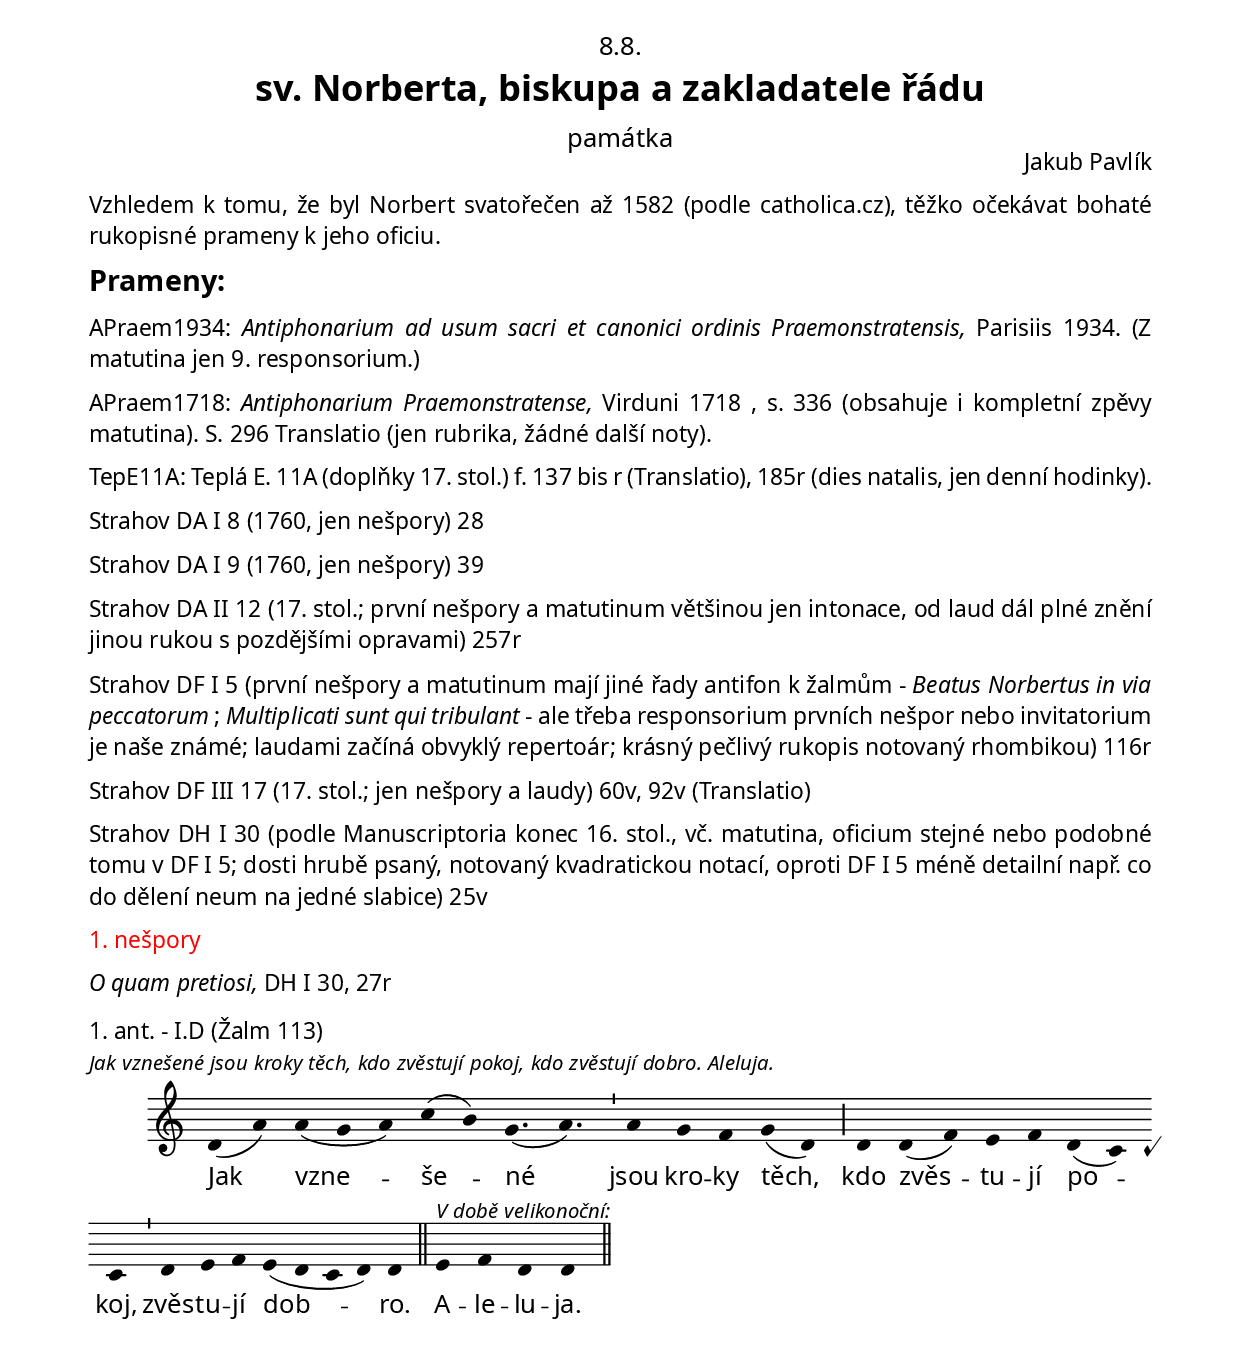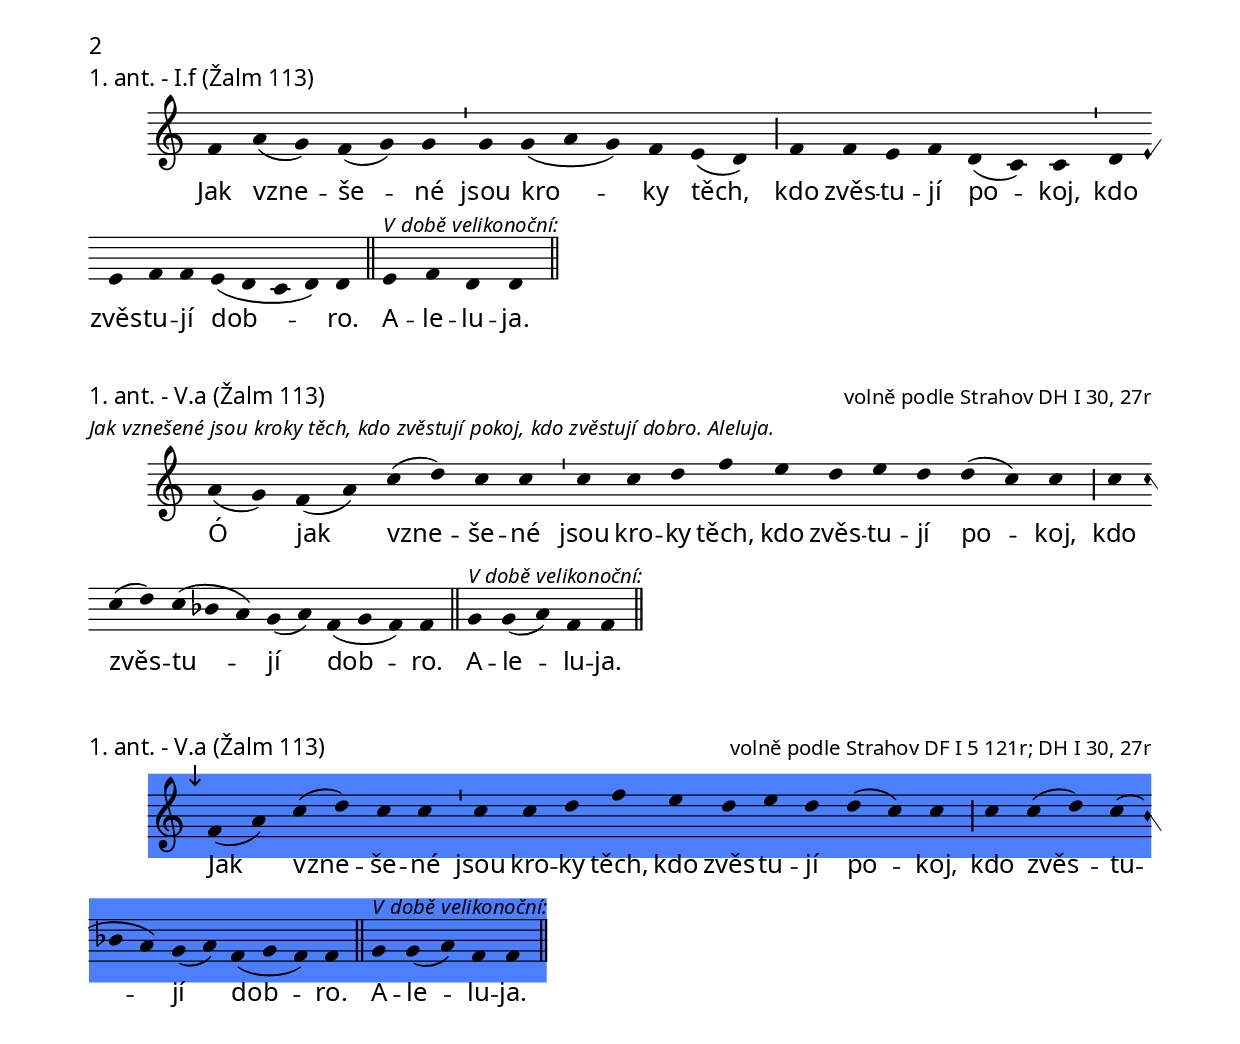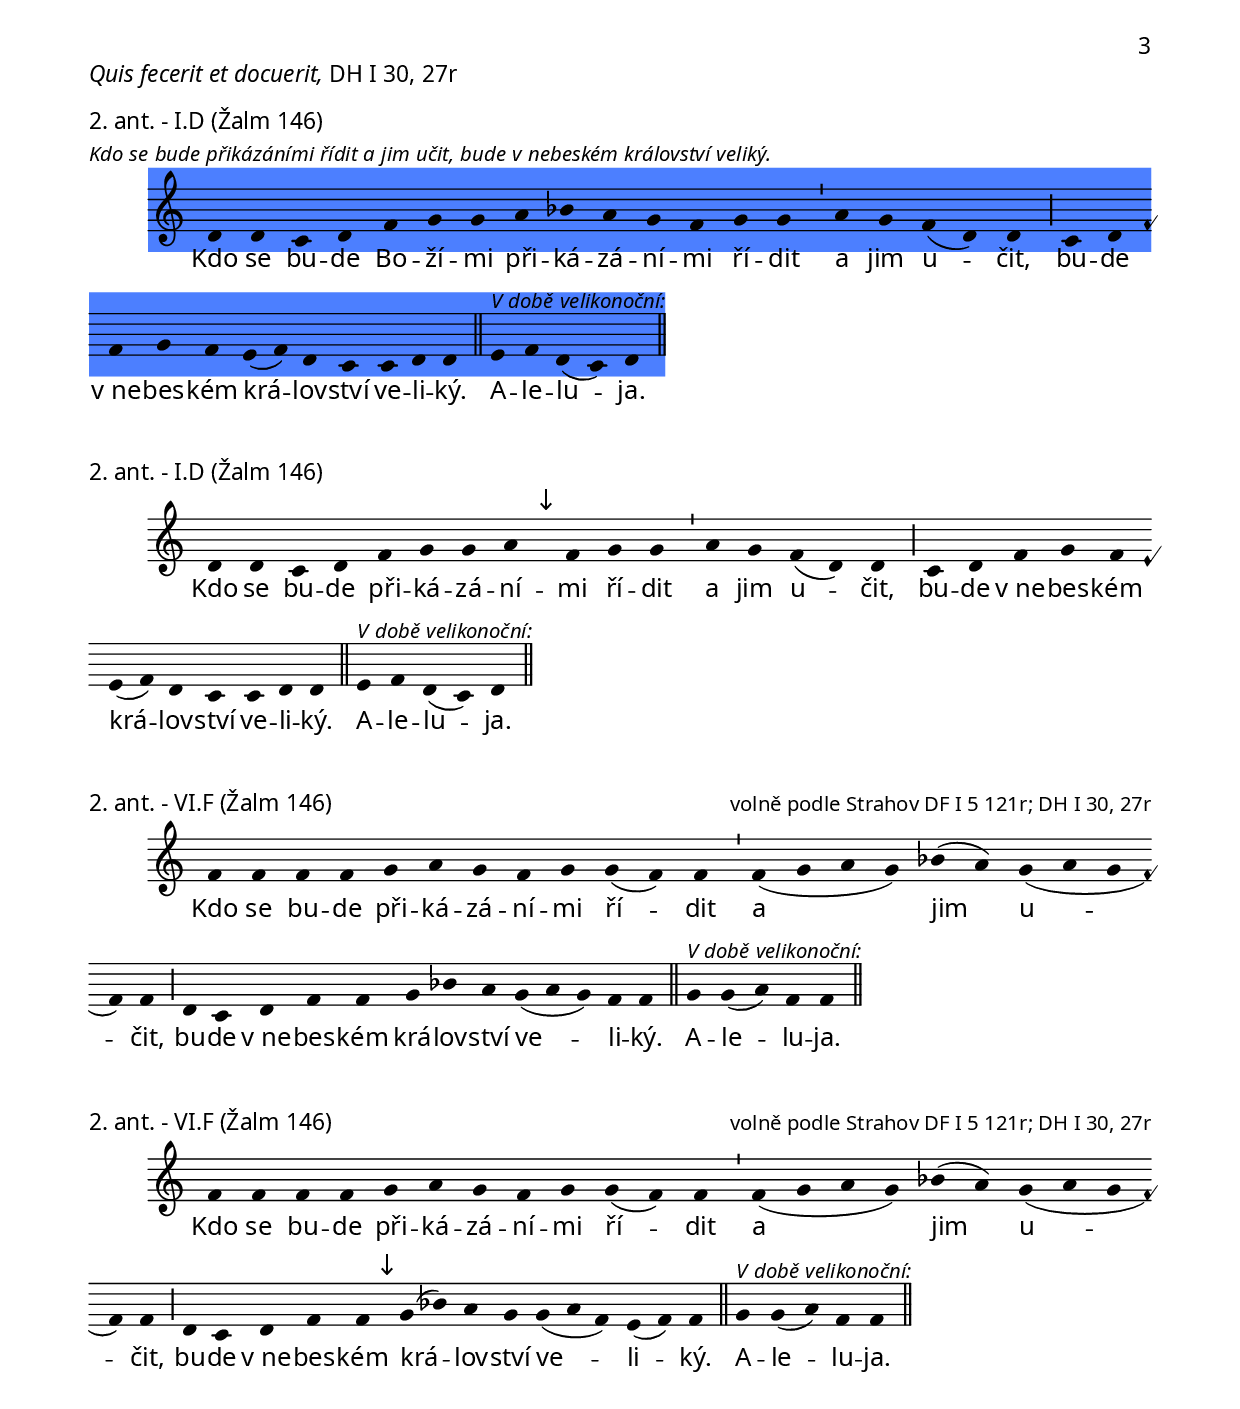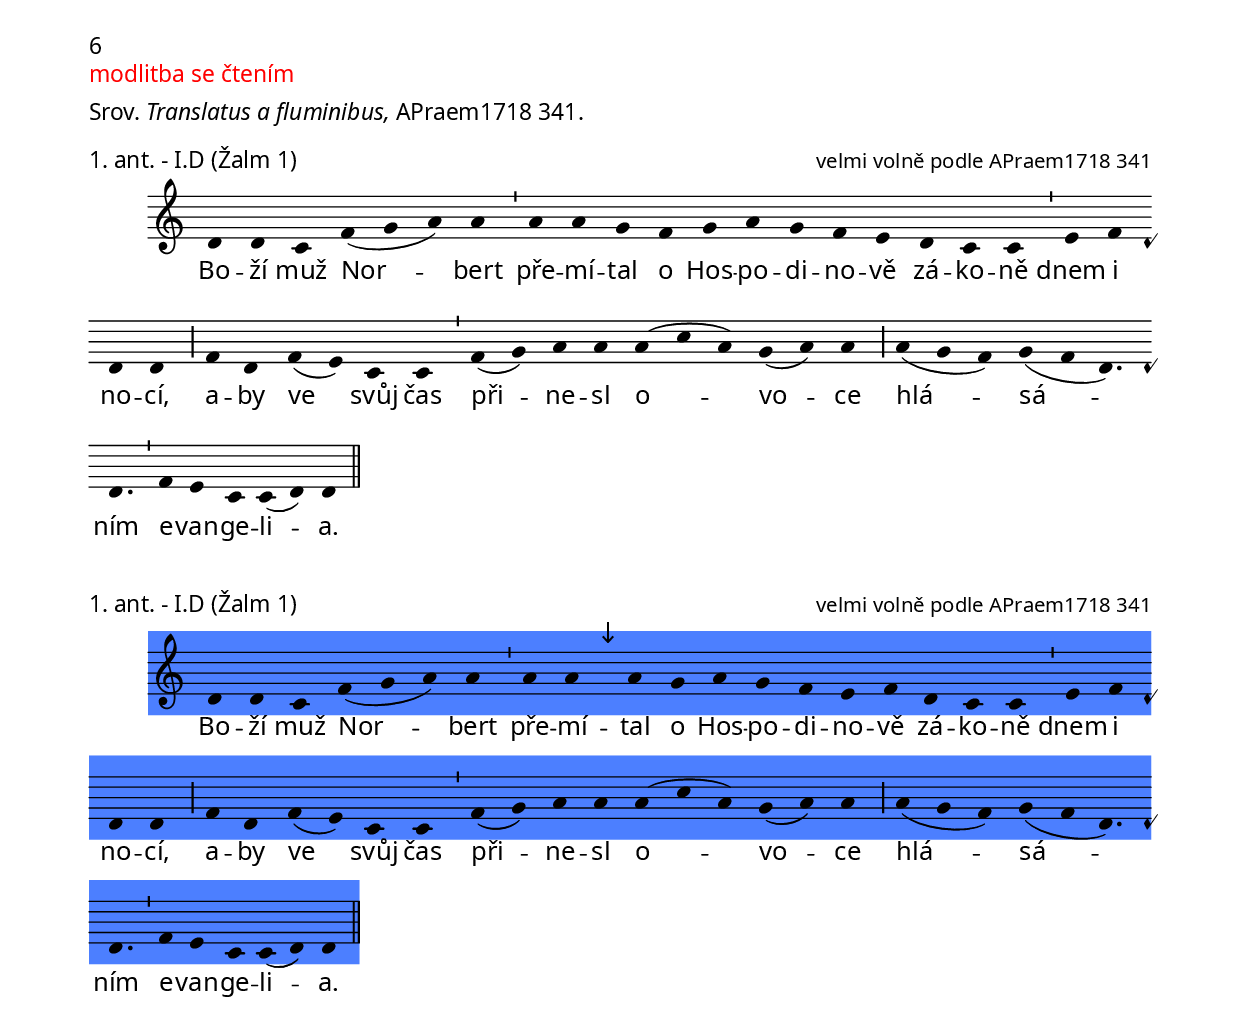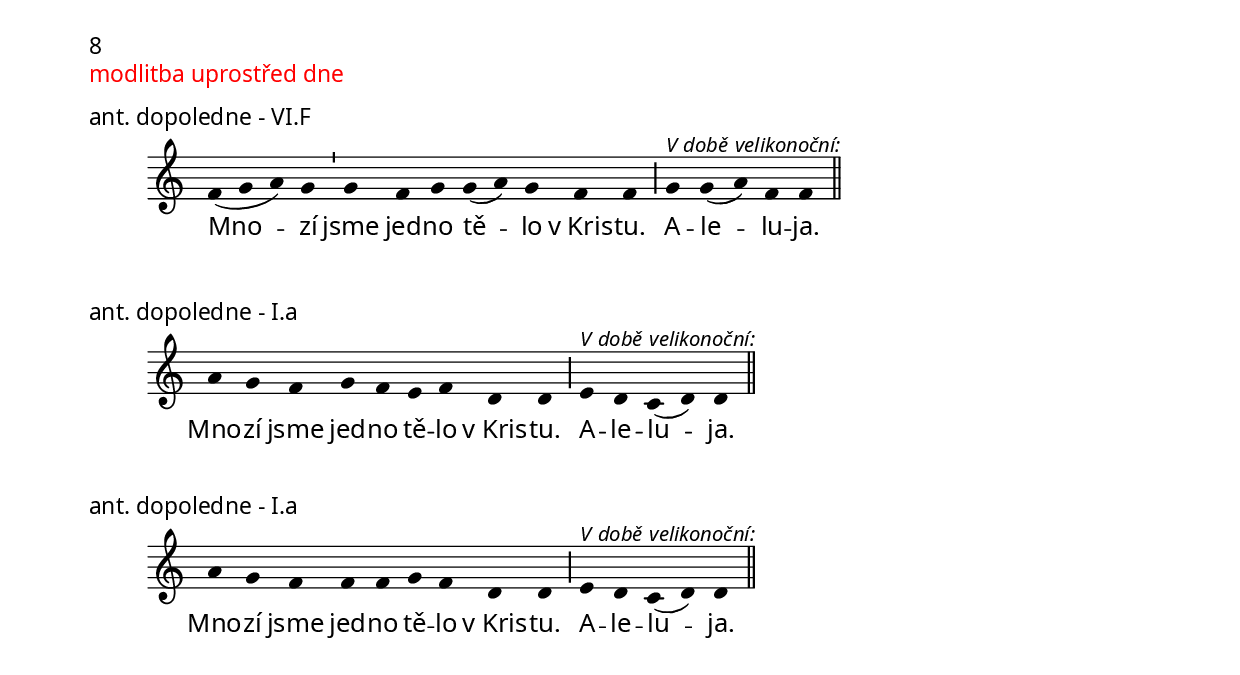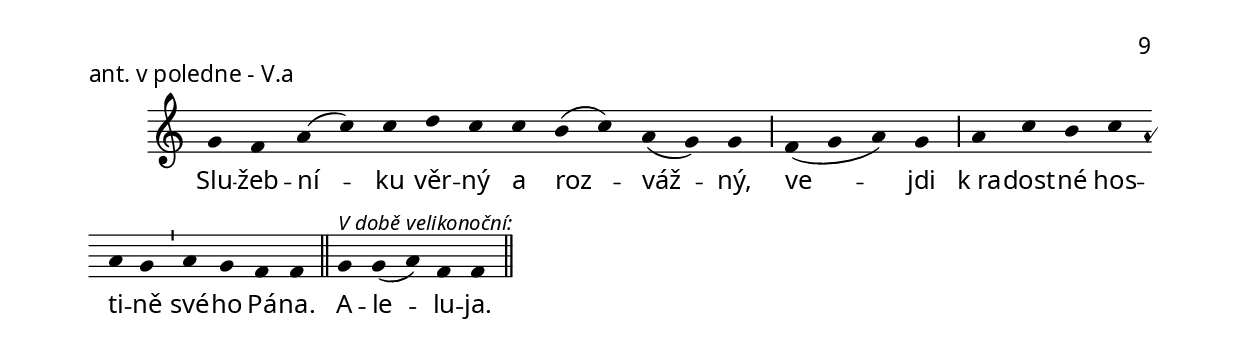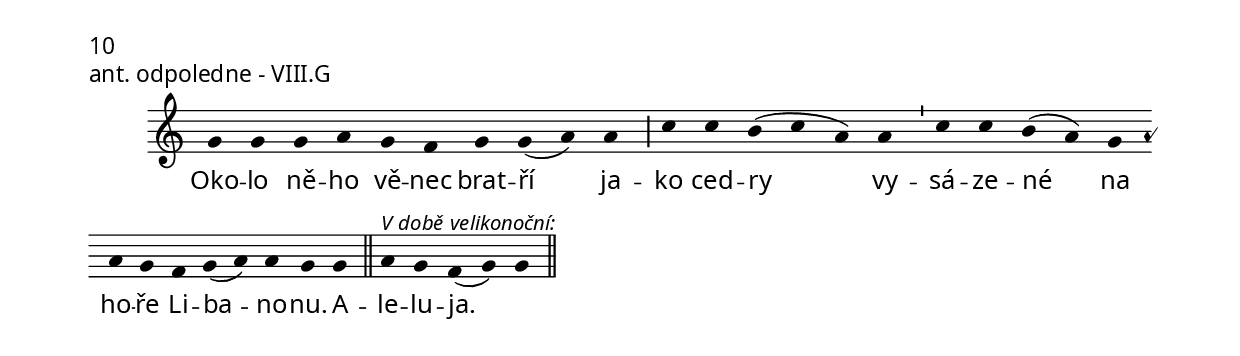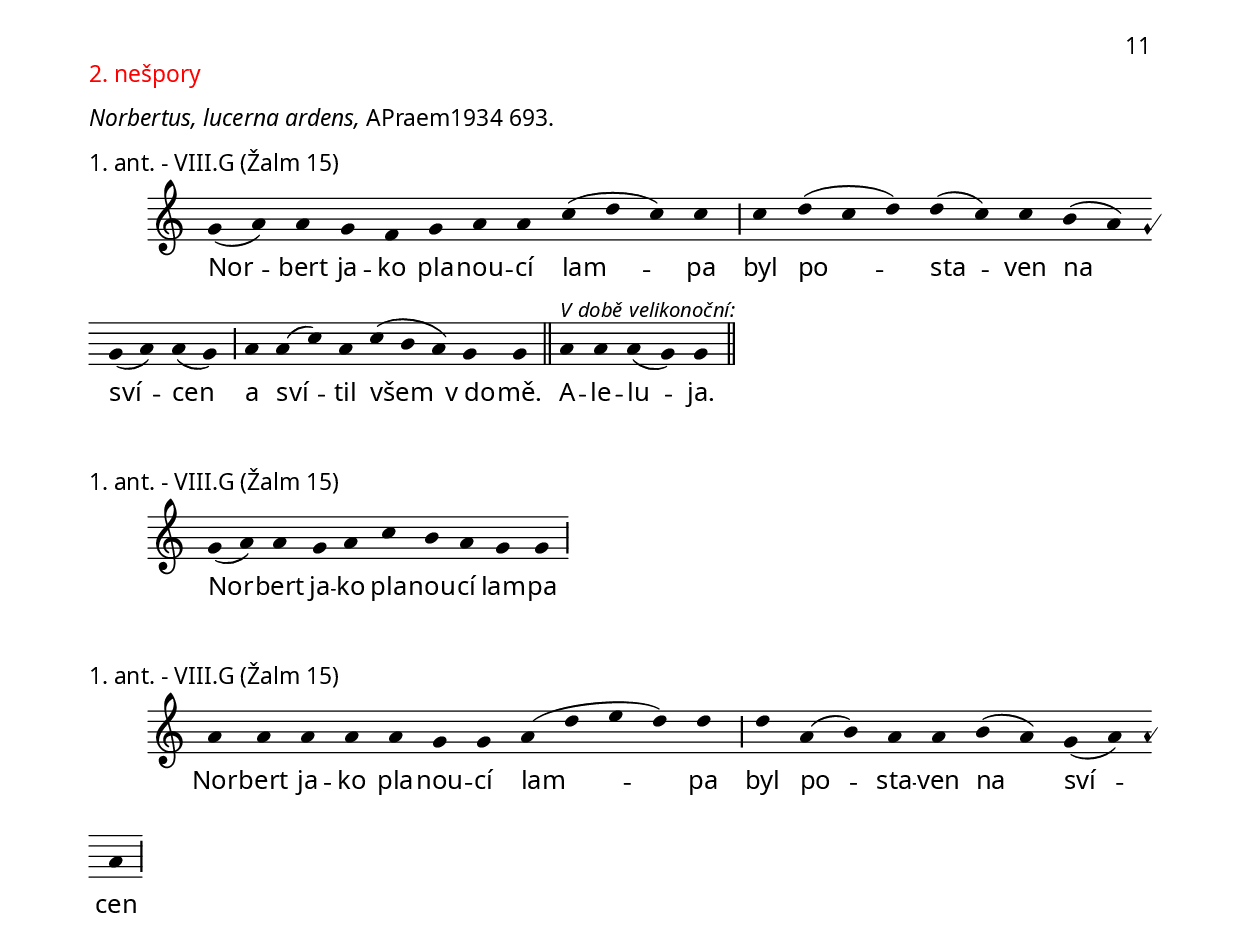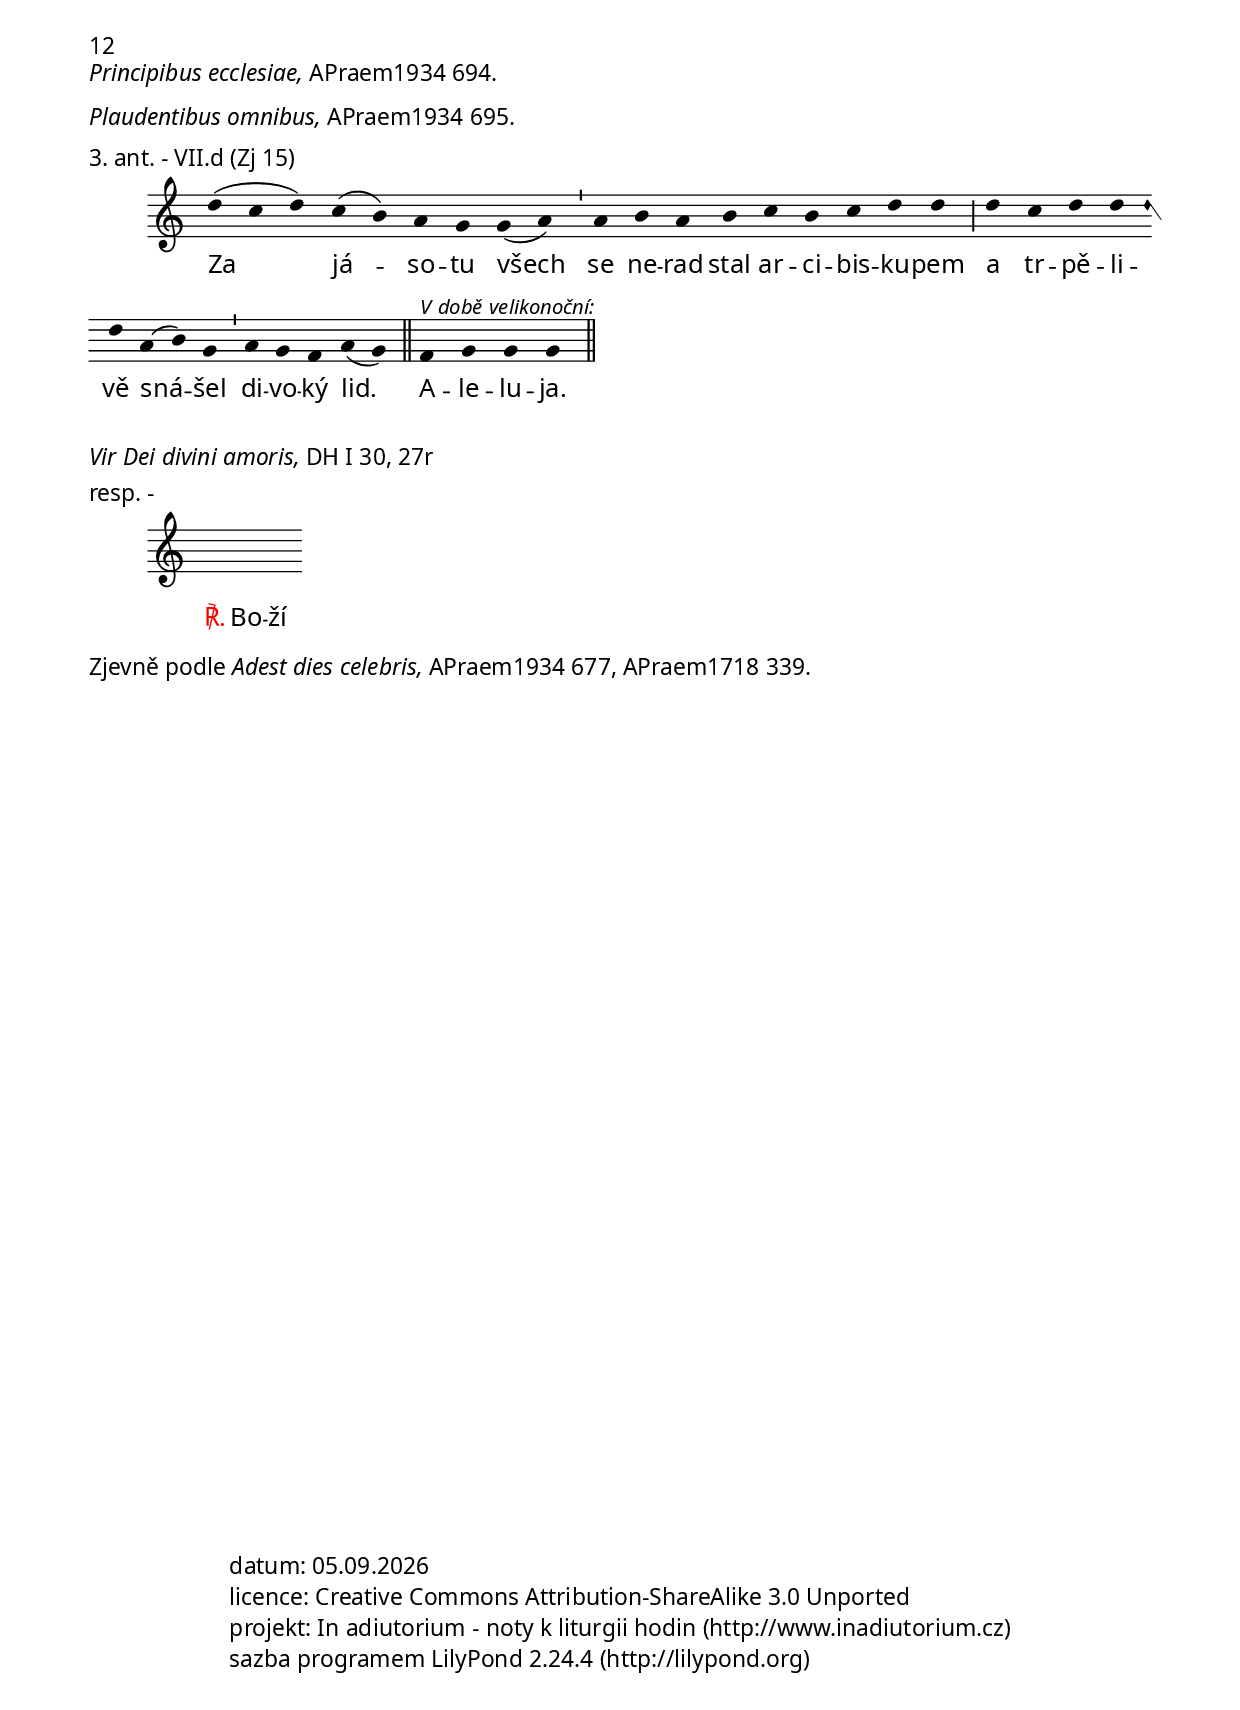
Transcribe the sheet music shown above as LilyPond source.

\version "2.16.0"

\include "../../spolecne.ly"
\include "../../dilyresponsorii.ly"
textyOPraem = "vlastní texty premonstrátského řádu"


\header {
  title = \markup\titleSvatek
            "sv. Norberta, biskupa a zakladatele řádu"
            památka
            8.8.
  composer = "Jakub Pavlík"
}

\markup\justify{
  Vzhledem k tomu, že byl Norbert svatořečen až 1582 (podle catholica.cz),
  těžko očekávat bohaté rukopisné prameny k jeho oficiu.
}

\markup\huge\bold{
  Prameny:
}
\markup\justify{
  APraem1934: \italic{Antiphonarium ad usum sacri et canonici ordinis Praemonstratensis,} Parisiis 1934.
  (Z matutina jen 9. responsorium.)
}
\markup\justify{
  APraem1718: \with-url "https://books.google.cz/books?id=GzRHAAAAcAAJ" {
    \italic{Antiphonarium Praemonstratense,} Virduni 1718},
  s. 336 (obsahuje i kompletní zpěvy matutina).
  S. 296 Translatio (jen rubrika, žádné další noty).
}
\markup\justify{
  TepE11A: \with-url "https://www.manuscriptorium.com/apps/index.php?direct=record&pid=AIPDIG-NKCR__TEPLAMSE11A_05WNA92-cs" {
    Teplá E. 11A}
  (doplňky 17. stol.)
  f. 137 bis r (Translatio), 185r (dies natalis, jen denní hodinky).
}
\markup\justify{
  \with-url "https://www.manuscriptorium.com/apps/index.php?direct=record&pid=AIPDIG-KKPS__DA_I_8______1VL7308-cs" {
    Strahov DA I 8}
  (1760, jen nešpory)
  28
}
\markup\justify{
  \with-url "https://www.manuscriptorium.com/apps/index.php?direct=record&pid=AIPDIG-KKPS__DA_I_9______0H0U1HE-cs" {
    Strahov DA I 9}
  (1760, jen nešpory)
  39
}
\markup\justify{
  \with-url "https://www.manuscriptorium.com/apps/index.php?direct=record&pid=AIPDIG-KKPS__DA_II_12____3P5P2T0-cs" {
    Strahov DA II 12}
  (17. stol.; první nešpory a matutinum většinou jen intonace, od laud dál plné znění jinou rukou s pozdějšími opravami)
  257r
}
\markup\justify{
  \with-url "https://www.manuscriptorium.com/apps/index.php?direct=record&pid=AIPDIG-KKPS__DF_I_5______2SEDJQ5-cs" {
    Strahov DF I 5}
  (první nešpory a matutinum mají jiné řady antifon k žalmům -
  \italic{Beatus Norbertus in via peccatorum}; \italic{Multiplicati sunt qui tribulant} -
  ale třeba responsorium prvních nešpor nebo invitatorium je naše známé;
  laudami začíná obvyklý repertoár;
  krásný pečlivý rukopis notovaný rhombikou)
  116r
}
\markup\justify{
  \with-url "https://www.manuscriptorium.com/apps/index.php?direct=record&pid=AIPDIG-KKPS__DF_III_17___0EVFIN6-cs" {
    Strahov DF III 17}
  (17. stol.; jen nešpory a laudy)
  60v, 92v (Translatio)
}
\markup\justify{
  \with-url "https://www.manuscriptorium.com/apps/index.php?direct=record&pid=AIPDIG-KKPS__DH_I_30_____2VLOF41-cs" {
    Strahov DH I 30}
  (podle Manuscriptoria konec 16. stol., vč. matutina, oficium stejné nebo podobné tomu v DF I 5;
  dosti hrubě psaný, notovaný kvadratickou notací, oproti DF I 5 méně detailní
  např. co do dělení neum na jedné slabice)
  25v
}

\markup {\nadpisHodinka {"1. nešpory"}}

\markup{
  \italic{O quam pretiosi,}
  DH I 30, 27r
}

\score {
  \relative c' {
    \choralniRezim
    d4( a') a( g a) c( b) g4.( a) \barMin
    a4 g f g( d) \barMaior
    d4 d( f) e f d( c) c \barMin
    d e f e( d c d) d \barFinalis

    e^\markup\rubrVelikAleluja f d d \barFinalis
  }
  \addlyrics {
    Jak vzne -- še -- né jsou kro -- ky těch,
    kdo zvěs -- tu -- jí po -- koj,
    % kdo
    zvěs -- tu -- jí dob -- ro.

    A -- le -- lu -- ja.
  }
  \header {
    textus_approbatus = "Jak vznešené jsou kroky těch, kdo zvěstují pokoj, kdo zvěstují dobro. Aleluja."
    quid = "1. ant."
    modus = "I"
    differentia = "D"
    psalmus = "Žalm 113"
    fial = "sanktoral/0705cyrilametodej.ly#rch-a1?zacatek=4"
    id = "1ne-a1"
    piece = \markup {\sestavTitulek}
  }
}

\score {
  \relative c' {
    \choralniRezim
    f4 a( g) f( g) g \barMin
    g g( a g) f e( d) \barMaior
    f f e f d( c) c \barMin
    d e f f e( d c d) d \barFinalis

    e^\markup\rubrVelikAleluja f d d \barFinalis
  }
  \addlyrics {
    Jak vzne -- še -- né jsou kro -- ky těch,
    kdo zvěs -- tu -- jí po -- koj,
    kdo zvěs -- tu -- jí dob -- ro.

    A -- le -- lu -- ja.
  }
  \header {
    quid = "1. ant."
    modus = "I"
    differentia = "f"
    psalmus = "Žalm 113"
    id = "1ne-a1"
    piece = \markup {\sestavTitulek}
  }
}

\score {
  \relative c'' {
    \choralniRezim
    a4( g) f( a) c( d) c c \barMin
    c c d f e d e d d( c) c \barMaior
    c c( d) c( bes a) g( a) f( g f) f \barFinalis

    g^\markup\rubrVelikAleluja g( a) f f \barFinalis
  }
  \addlyrics {
    Ó jak vzne -- še -- né jsou kro -- ky těch,
    kdo zvěs -- tu -- jí po -- koj,
    kdo zvěs -- tu -- jí dob -- ro.

    A -- le -- lu -- ja.
  }
  \header {
    fons_externus = "volně podle Strahov DH I 30, 27r"
    textus_approbatus = "Jak vznešené jsou kroky těch, kdo zvěstují pokoj, kdo zvěstují dobro. Aleluja."
    quid = "1. ant."
    modus = "V"
    differentia = "a"
    psalmus = "Žalm 113"
    id = "1ne-a1"
    piece = \markup {\sestavTitulek}
  }
}

\score {
  \relative c' {
    \zvyraznovacModry
    \choralniRezim
    \mark\sipka f4( a) c( d) c c \barMin
    c c d f e d e d d( c) c \barMaior
    c c( d) c( bes a) g( a) f( g f) f \barFinalis

    g^\markup\rubrVelikAleluja g( a) f f \barFinalis
  }
  \addlyrics {
    Jak vzne -- še -- né jsou kro -- ky těch,
    kdo zvěs -- tu -- jí po -- koj,
    kdo zvěs -- tu -- jí dob -- ro.

    A -- le -- lu -- ja.
  }
  \header {
    fons_externus = "volně podle Strahov DF I 5 121r; DH I 30, 27r"
    quid = "1. ant."
    modus = "V"
    differentia = "a"
    psalmus = "Žalm 113"
    id = "1ne-a1"
    piece = \markup {\sestavTitulek}
  }
}

\pageBreak

\markup{
  \italic{Quis fecerit et docuerit,}
  DH I 30, 27r
}

\score {
  \relative c' {
    \zvyraznovacModry
    \choralniRezim
    d4 d c d f g g a bes a g f g g \barMin
    a g f( d) d \barMaior
    c d f g f e( f) d c c d d \barFinalis

    e^\markup\rubrVelikAleluja f d( c) d \barFinalis
  }
  \addlyrics {
    Kdo se bu -- de Bo -- ží -- mi při -- ká -- zá -- ní -- mi ří -- dit
    a jim u -- čit,
    bu -- de v_ne -- bes -- kém krá -- lov -- ství ve -- li -- ký.

    A -- le -- lu -- ja.
  }
  \header {
    textus_approbatus = "Kdo se bude přikázáními řídit a jim učit, bude v nebeském království veliký."
    quid = "2. ant."
    modus = "I"
    differentia = "D"
    psalmus = "Žalm 146"
    fial = "commune/commune_ucitel.ly#1ne-amag"
    id = "1ne-a2"
    piece = \markup {\sestavTitulek}
  }
}

\score {
  \relative c' {
    \choralniRezim
    d4 d c d f g g a \mark\sipka f g g \barMin
    a g f( d) d \barMaior
    c d f g f e( f) d c c d d \barFinalis

    e^\markup\rubrVelikAleluja f d( c) d \barFinalis
  }
  \addlyrics {
    Kdo se bu -- de při -- ká -- zá -- ní -- mi ří -- dit
    a jim u -- čit,
    bu -- de v_ne -- bes -- kém krá -- lov -- ství ve -- li -- ký.

    A -- le -- lu -- ja.
  }
  \header {
    quid = "2. ant."
    modus = "I"
    differentia = "D"
    psalmus = "Žalm 146"
    fial = "commune/commune_ucitel.ly#1ne-amag?zacatek=8&konec=28"
    id = "1ne-a2"
    piece = \markup {\sestavTitulek}
  }
}

\score {
  \relative c' {
    \choralniRezim
    f4 f f f g a g f g g( f) f \barMin
    f( g a g) bes( a) g( a g f) f \barMaior
    d c d f f g bes a g( a g) f f \barFinalis

    g^\markup\rubrVelikAleluja g( a) f f \barFinalis
  }
  \addlyrics {
    Kdo se bu -- de při -- ká -- zá -- ní -- mi ří -- dit
    a jim u -- čit,
    bu -- de v_ne -- bes -- kém krá -- lov -- ství ve -- li -- ký.

    A -- le -- lu -- ja.
  }
  \header {
    fons_externus = "volně podle Strahov DF I 5 121r; DH I 30, 27r"
    quid = "2. ant."
    modus = "VI"
    differentia = "F"
    psalmus = "Žalm 146"
    id = "1ne-a2"
    piece = \markup {\sestavTitulek}
  }
}

\score {
  \relative c' {
    \choralniRezim
    f4 f f f g a g f g g( f) f \barMin
    f( g a g) bes( a) g( a g f) f \barMaior
    d c d f f \mark\sipka g( bes) a g g( a f) e( f) f \barFinalis

    g^\markup\rubrVelikAleluja g( a) f f \barFinalis
  }
  \addlyrics {
    Kdo se bu -- de při -- ká -- zá -- ní -- mi ří -- dit
    a jim u -- čit,
    bu -- de v_ne -- bes -- kém krá -- lov -- ství ve -- li -- ký.

    A -- le -- lu -- ja.
  }
  \header {
    fons_externus = "volně podle Strahov DF I 5 121r; DH I 30, 27r"
    quid = "2. ant."
    modus = "VI"
    differentia = "F"
    psalmus = "Žalm 146"
    id = "1ne-a2"
    piece = \markup {\sestavTitulek}
  }
}

\pageBreak

\markup{
  \italic{Dulcedine mirabili,}
  DH I 30, 28r
}
\score {
  \relative c'' {
    \zvyraznovacModry
    \choralniRezim
    g4 b c d d d( e) d( c) c \barMin
    a a c b a( g) g \barMaior
    g a g f g a a( g) g \barFinalis

    f^\markup\rubrVelikAleluja g( a) g g \barFinalis
  }
  \addlyrics {
    Po -- di -- vu -- hod -- nou slad -- kos -- tí
    bož -- ské vý -- řeč -- nos -- ti
    se las -- ka -- vě cho -- val k_li -- du.

    A -- le -- lu -- ja.
  }
  \header {
    fons_externus = "volně podle Strahov DF I 5 123v; DH I 30, 28r"
    quid = "3. ant."
    modus = "VII"
    differentia = "a"
    psalmus = "Ef 1"
    id = "1ne-a3"
    piece = \markup {\sestavTitulek}
  }
}

\pageBreak

\markup{
  \italic{Magnus inter magnos,} APraem1934 674.
}
\score {
  \relative c' {
    \choralniRezim

    % R
    \neviditelna a

    % V
    \neviditelna a

    % R
    \neviditelna a

    % Slava
  }
  \addlyrics {
    \Response Byl velký mezi velkými a nepatrný mezi malými, vznešený mezi urozenými, skromný mezi prostými._* Všem se zkrátka stal vším.
    \Verse Boží muž Norbert byl veselého vzhledu, klidné tváře, velice výmluvný v řeči, příjemný v rozhovoru, laskavý v soužití._*
    \Response Všem se zkrátka stal vším.
    \textRespDoxologie
  }
  \header {
    quid = "resp."
    modus = ""
    id = "1ne-r"
    piece = \markup {\sestavTitulekResp}
  }
}

\markup{
  Srov. \italic{Vir Dei, suae paupertatis,} APraem1934 697; APraem1718 354.
}
\score {
  \relative c' {
    \choralniRezim

  }
  \addlyrics {
    Boží muž, když nábožně vybudoval dům své chudoby v Prémontré, založil svůj kanovnický řád, stal se arcibiskupem, žehnaje bratřím blaženě usnul v Kristu.

    A -- le -- lu -- ja.
  }
  \header {
    quid = "ant. k Magnificat"
    modus = ""
    differentia = ""
    psalmus = ""
    id = "1ne-amag"
    piece = \markup {\sestavTitulekBezZalmu}
  }
}

\markup {\nadpisHodinka {"invitatorium"}}

\markup{
  Srov. \italic{Magnus Dominus... qui de caenoso...,} APraem1718 340.
}
\score {
  \relative c' {
    \zvyraznovacModry
    \choralniRezim
    c4( d) d d( e f) d c( d) d \barMaior
    f f g( a) g f d( e) d( c) c \barMaior
    a c d e( f d) c( d) d \barFinalis

    e(^\markup\rubrVelikAleluja f) d d( c a)
    c c( d) d d \barFinalis
  }
  \addlyrics {
    Chval -- me Krá -- le krá -- lů,
    kte -- rý vy -- tr -- hl Nor -- ber -- ta
    ze svět -- ských
    \markup{\Dagger mar} -- nos -- tí.

    \markup{\Dagger mar} -- nos -- tí,
    a -- le -- lu -- ja.
  }
  \header {
    fons_externus = "volně podle APraem1934 340"
    quid = "ant."
    modus = "II"
    differentia = "D"
    psalmus = ""
    id = "invit"
    piece = \markup {\sestavTitulekBezZalmu}
  }
}

\pageBreak

\markup {\nadpisHodinka {"modlitba se čtením"}}

\markup{
  Srov. \italic{Translatus a fluminibus,} APraem1718 341.
}
\score {
  \relative c' {
    \choralniRezim
    d4 d c f( g a) a \barMin
    a a g f g a g f e d c c \barMin
    e f d d \barMaior
    f d f( e) c c \barMin
    f( g) a a a( c a) g( a) a \barMaior
    a( g f) g( f d4.) d \barMin f4 e c c( d) d \barFinalis
  }
  \addlyrics {
    Bo -- ží muž Nor -- bert
    pře -- mí -- tal o Hos -- po -- di -- no -- vě zá -- ko -- ně dnem i no -- cí,
    a -- by ve svůj čas
    při -- ne -- sl o -- vo -- ce
    hlá -- sá -- ním e -- van -- ge -- li -- a.
  }
  \header {
    fons_externus = "velmi volně podle APraem1718 341"
    quid = "1. ant."
    modus = "I"
    differentia = "D"
    psalmus = "Žalm 1"
    id = "mc-a1"
    piece = \markup {\sestavTitulek}
  }
}

\score {
  \relative c' {
    \zvyraznovacModry
    \choralniRezim
    d4 d c f( g a) a \barMin
    a a \mark\sipka a g a g f e f d c c \barMin
    e f d d \barMaior
    f d f( e) c c \barMin
    f( g) a a a( c a) g( a) a \barMaior
    a( g f) g( f d4.) d \barMin f4 e c c( d) d \barFinalis
  }
  \addlyrics {
    Bo -- ží muž Nor -- bert
    pře -- mí -- tal o Hos -- po -- di -- no -- vě zá -- ko -- ně dnem i no -- cí,
    a -- by ve svůj čas
    při -- ne -- sl o -- vo -- ce
    hlá -- sá -- ním e -- van -- ge -- li -- a.
  }
  \header {
    fons_externus = "velmi volně podle APraem1718 341"
    quid = "1. ant."
    modus = "I"
    differentia = "D"
    psalmus = "Žalm 1"
    id = "mc-a1"
    piece = \markup {\sestavTitulek}
  }
}

\pageBreak

\markup{
  Srov. \italic{Super opera manuum tuarum,} APraem1718 345.
}
\score {
  \relative c' {
    \choralniRezim

  }
  \addlyrics {
    Nad díla svých rukou ustanovil jsi toho, Pane, jehož jedinou slávou bylo vyznávat Ježíše Krista Ukřižovaného.
  }
  \header {
    quid = "2. ant."
    modus = ""
    differentia = ""
    psalmus = "Žalm 8"
    id = "mc-a2"
    piece = \markup {\sestavTitulek}
  }
}

\markup{
  Srov. \italic{Dolum in lingua sua,} APraem1718 348.
}
\score {
  \relative c' {
    \choralniRezim

  }
  \addlyrics {
    Nemluvil křivě svým jazykem, a proto odpočívá na svaté hoře.
  }
  \header {
    quid = "3. ant."
    modus = ""
    differentia = ""
    psalmus = "Žalm 24"
    id = "mc-a3"
    piece = \markup {\sestavTitulek}
  }
}

\markup {\nadpisHodinka {"ranní chvály"}}

\markup{
  Srov. (responsorium!) \italic{Deposita rerum temporalium sarcina,} APraem1718 346.
}
\score {
  \relative c' {
    \choralniRezim

  }
  \addlyrics {
    Norbert zapřel sám sebe a následoval Krista po neschůdnější cestě.
  }
  \header {
    quid = "1. ant."
    modus = ""
    differentia = ""
    psalmus = "Žalm 63"
    id = "rch-a1"
    piece = \markup {\sestavTitulek}
  }
}

\score {
  \relative c' {
    \choralniRezim

  }
  \addlyrics {
    Mnohé co nejpokorněji poučil, aby Duch svatý vedl jejich cesty k dokonalosti.
  }
  \header {
    quid = "2. ant."
    modus = ""
    differentia = ""
    psalmus = "Dan 3-III"
    id = "rch-a2"
    piece = \markup {\sestavTitulek}
  }
}

\markup{
  Snad podle \italic{In domum Praemonstratam,} APraem1934 345.
}
\score {
  \relative c' {
    \choralniRezim

  }
  \addlyrics {
    Boží muž s jásotem přiváděl Kristovy následovníky ke svému předem ukázanému domovu chudoby.
  }
  \header {
    quid = "3. ant."
    modus = ""
    differentia = ""
    psalmus = "Žalm 149"
    id = "rch-a3"
    piece = \markup {\sestavTitulek}
  }
}

\score {
  \relative c' {
    \choralniRezim

    % R
    \neviditelna a

    % V
    \neviditelna a

    % R
    \neviditelna a

    % Slava
  }
  \addlyrics {
    \Response Zde je milovník bratří,_* zde je ten, který se mnoho modlí za lid.
    \Verse Zde je ten, který za své bratry vydal i svůj život._*
    \Response Zde je ten, který se mnoho modlí za lid.
    \textRespDoxologie
  }
  \header {
    quid = "resp."
    modus = ""
    id = "rch-r"
    piece = \markup {\sestavTitulekResp}
  }
}

\markup{
  \italic{Norbertus catholicae religionis propagator,}
  TepE11A 137bis r
}
\score {
  \relative c' {
    \choralniRezim

  }
  \addlyrics {
    Norbert, vynikající šiřitel katolické víry, hlasatel pravého pokání, kanovník a vzácný zakladatel premonstrátského řádu: co učil slovy, dovršil ve skutcích.
  }
  \header {
    quid = "ant. k Benedictus"
    modus = ""
    differentia = ""
    psalmus = ""
    id = "rch-aben"
    piece = \markup {\sestavTitulekBezZalmu}
  }
}

\pageBreak

\markup {\nadpisHodinka {"modlitba uprostřed dne"}}

\score {
  \relative c' {
    \choralniRezim
    f4( g a) g \barMin
    g f g g( a) g f f \barMaior

    g^\markup\rubrVelikAleluja g( a) f f \barFinalis
  }
  \addlyrics {
    Mno -- zí jsme jed -- no tě -- lo v_Kris -- tu.

    A -- le -- lu -- ja.
  }
  \header {
    quid = "ant. dopoledne"
    modus = "VI"
    differentia = "F"
    psalmus = ""
    id = "tercie"
    piece = \markup {\sestavTitulekBezZalmu}
  }
}

\score {
  \relative c'' {
    \choralniRezim
    a4 g f g f e f d d \barMaior

    e^\markup\rubrVelikAleluja d c( d) d \barFinalis
  }
  \addlyrics {
    Mno -- zí jsme jed -- no tě -- lo v_Kris -- tu.

    A -- le -- lu -- ja.
  }
  \header {
    quid = "ant. dopoledne"
    modus = "I"
    differentia = "a"
    psalmus = ""
    id = "tercie"
    piece = \markup {\sestavTitulekBezZalmu}
  }
}

\score {
  \relative c'' {
    \choralniRezim
    a4 g f f f g f d d \barMaior

    e^\markup\rubrVelikAleluja d c( d) d \barFinalis
  }
  \addlyrics {
    Mno -- zí jsme jed -- no tě -- lo v_Kris -- tu.

    A -- le -- lu -- ja.
  }
  \header {
    quid = "ant. dopoledne"
    modus = "I"
    differentia = "a"
    psalmus = ""
    id = "tercie"
    piece = \markup {\sestavTitulekBezZalmu}
  }
}

\pageBreak

\score {
  \relative c'' {
    \choralniRezim
    g4 f a( c) c d c c b( c) a( g) g \barMaior
    f( g a) g \barMaior
    a c b c a g \barMin a g f f \barFinalis

    g^\markup\rubrVelikAleluja g( a) f f \barFinalis
  }
  \addlyrics {
    Slu -- žeb -- ní -- ku věr -- ný a roz -- váž -- ný,
    ve -- jdi
    k_ra -- dost -- né hos -- ti -- ně své -- ho Pá -- na.

    A -- le -- lu -- ja.
  }
  \header {
    quid = "ant. v poledne"
    modus = "V"
    differentia = "a"
    psalmus = ""
    fial = "commune/commune_svatymuz.ly#2ne-amag1?zacatek=5"
    id = "sexta"
    piece = \markup {\sestavTitulekBezZalmu}
  }
}

\pageBreak

\score {
  \relative c'' {
    \choralniRezim
    g4 g g a g f g g( a) a \barMaior
    c c b( c a) a \barMin
    c c b( a) g a g f g( a) a g g \barFinalis

    a^\markup\rubrVelikAleluja g f( g) g \barFinalis
  }
  \addlyrics {
    Oko -- lo ně -- ho vě -- nec brat -- ří
    ja -- ko ced -- ry
    vy -- sá -- ze -- né na ho -- ře Li -- ba -- no -- nu.

    A -- le -- lu -- ja.
  }
  \header {
    quid = "ant. odpoledne"
    modus = "VIII"
    differentia = "G"
    psalmus = ""
    id = "nona"
    piece = \markup {\sestavTitulekBezZalmu}
  }
}

\pageBreak

\markup {\nadpisHodinka {"2. nešpory"}}

\markup{
  \italic{Norbertus, lucerna ardens,} APraem1934 693.
}
\score {
  \relative c'' {
    \choralniRezim
    g4( a) a g f g a a c( d c) c \barMaior
    c d( c d) d( c) c b( a) g( a) a( g) \barMaior
    a a( c) a c( b a) g g \barFinalis

    a^\markup\rubrVelikAleluja a a( g) g \barFinalis
  }
  \addlyrics {
    Nor -- bert ja -- ko pla -- nou -- cí lam -- pa
    byl po -- sta -- ven na sví -- cen
    a sví -- til všem v_do -- mě.

    A -- le -- lu -- ja.
  }
  \header {
    quid = "1. ant."
    modus = "VIII"
    differentia = "G"
    psalmus = "Žalm 15"
    id = "2ne-a1"
    piece = \markup {\sestavTitulek}
  }
}

\score {
  \relative c'' {
    \choralniRezim
    g4( a) a g a c b a g g \barMaior

  }
  \addlyrics {
    Nor -- bert ja -- ko pla -- nou -- cí lam -- pa
    byl po -- sta -- ven na sví -- cen
    a sví -- til všem v_do -- mě.

    A -- le -- lu -- ja.
  }
  \header {
    quid = "1. ant."
    modus = "VIII"
    differentia = "G"
    psalmus = "Žalm 15"
    id = ""
    piece = \markup {\sestavTitulek}
  }
}

\score {
  \relative c'' {
    \choralniRezim
    a4 a a a a g g a( d e d) d \barMaior
    d a( b) a a b( a) g( a) a \barMaior

  }
  \addlyrics {
    Nor -- bert ja -- ko pla -- nou -- cí lam -- pa
    byl po -- sta -- ven na sví -- cen
    a sví -- til všem v_do -- mě.

    A -- le -- lu -- ja.
  }
  \header {
    quid = "1. ant."
    modus = "VIII"
    differentia = "G"
    psalmus = "Žalm 15"
    id = ""
    piece = \markup {\sestavTitulek}
  }
}

\pageBreak

\markup{
  \italic{Principibus ecclesiae,} APraem1934 694.
}
\score {
  \relative c' {
    \choralniRezim

  }
  \addlyrics {
    Pře -- svěd -- čil vlád -- ce cír -- kve,
    a -- by se u -- ja -- li
    si -- rot -- ků a vdov.

    A -- le -- lu -- ja.
  }
  \header {
    quid = "2. ant."
    modus = ""
    differentia = ""
    psalmus = "Žalm 112"
    id = "2ne-a2"
    piece = \markup {\sestavTitulek}
  }
}

\markup{
  \italic{Plaudentibus omnibus,} APraem1934 695.
}
\score {
  \relative c'' {
    \choralniRezim
    d4( c d) c( b) a g g( a) \barMin
    a b a b c b c d d \barMaior
    d c d d d a( b) g \barMin
    a g f a( g) \barFinalis

    f^\markup\rubrVelikAleluja g g g \barFinalis
  }
  \addlyrics {
    Za já -- so -- tu všech
    se ne -- rad stal ar -- ci -- bis -- ku -- pem
    a tr -- pě -- li -- vě sná -- šel
    di -- vo -- ký lid. % :)

    A -- le -- lu -- ja.
  }
  \header {
    quid = "3. ant."
    modus = "VII"
    differentia = "d"
    psalmus = "Zj 15"
    id = "2ne-a3"
    piece = \markup {\sestavTitulek}
  }
}

\markup{
  \italic{Vir Dei divini amoris,}
  DH I 30, 27r
}
\score {
  \relative c' {
    \choralniRezim

    % R
    \neviditelna a

    % V
    \neviditelna a

    % R
    \neviditelna a

    % Slava
  }
  \addlyrics {
    \Response Bo -- ží muž
    za -- pá -- len bož -- skou lás -- kou
    a pla -- nou -- cí ve svém nit -- ru
    oh -- něm Du -- cha sva -- té -- ho,_*
    Za -- čal ká -- zat Bo -- ží slo -- vo,
    ať to by -- lo vhod či ne -- vhod.
    \Verse Z_po -- kla -- du Bo -- ží -- ho
    vy -- ná -- šel vě -- ci no -- vé i sta -- ré,
    a stal se jed -- něm vů -- ní ži -- vo -- ta pro ži -- vot,
    ji -- ným pak vů -- ní smr -- ti pro smrt._*
    \Response
    \textRespDoxologie
  }
  \header {
    quid = "resp."
    modus = ""
    id = "2ne-r"
    piece = \markup {\sestavTitulekResp}
  }
}

\markup{
  Zjevně podle \italic{Adest dies celebris,}
  APraem1934 677,
  APraem1718 339.
}
\score {
  \relative c' {
    \choralniRezim

  }
  \addlyrics {
    Dnes je slav -- ný den,
    kdy sva -- tý bis -- kup Nor -- bert
    byl zba -- ven pout tě -- la
    a při -- jat s_an -- dě -- ly tam,
    kde v_zá -- ři -- vém sva -- teb -- ním ša -- tu
    šťas -- ten sto -- lu -- je v_pa -- lá -- ci ne -- bes -- ké -- ho Krá -- le,
    ja -- ko -- by na -- pá -- jen prou -- dem bla -- ha,
    a -- le -- lu -- ja, a -- le -- lu -- ja.
    % zde aleluja i mimo dobu velikonoční
  }
  \header {
    quid = "ant. k Magnificat"
    modus = ""
    differentia = ""
    psalmus = ""
    id = "2ne-amag"
    piece = \markup {\sestavTitulekBezZalmu}
  }
}
